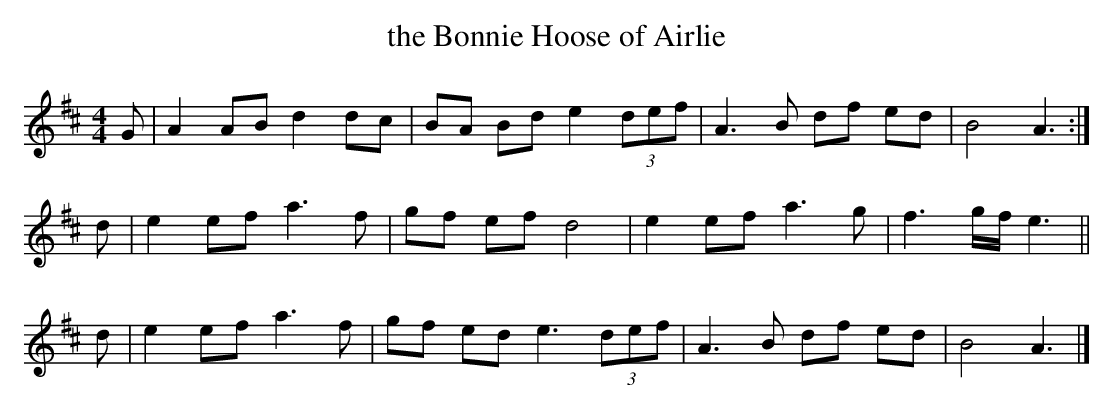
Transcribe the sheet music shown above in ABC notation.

X:1
T: the Bonnie Hoose of Airlie
M: 4/4
L: 1/8
K: D
G | A2 AB d2 dc | BA Bd e2 (3def | A3  B df ed | B4      A3 :|
d | e2 ef a3  f | gf ef d4       | e2 ef a3  g | f3 g/f/ e3 ||
d | e2 ef a3  f | gf ed e3 (3def | A3  B df ed | B4      A3 |]
